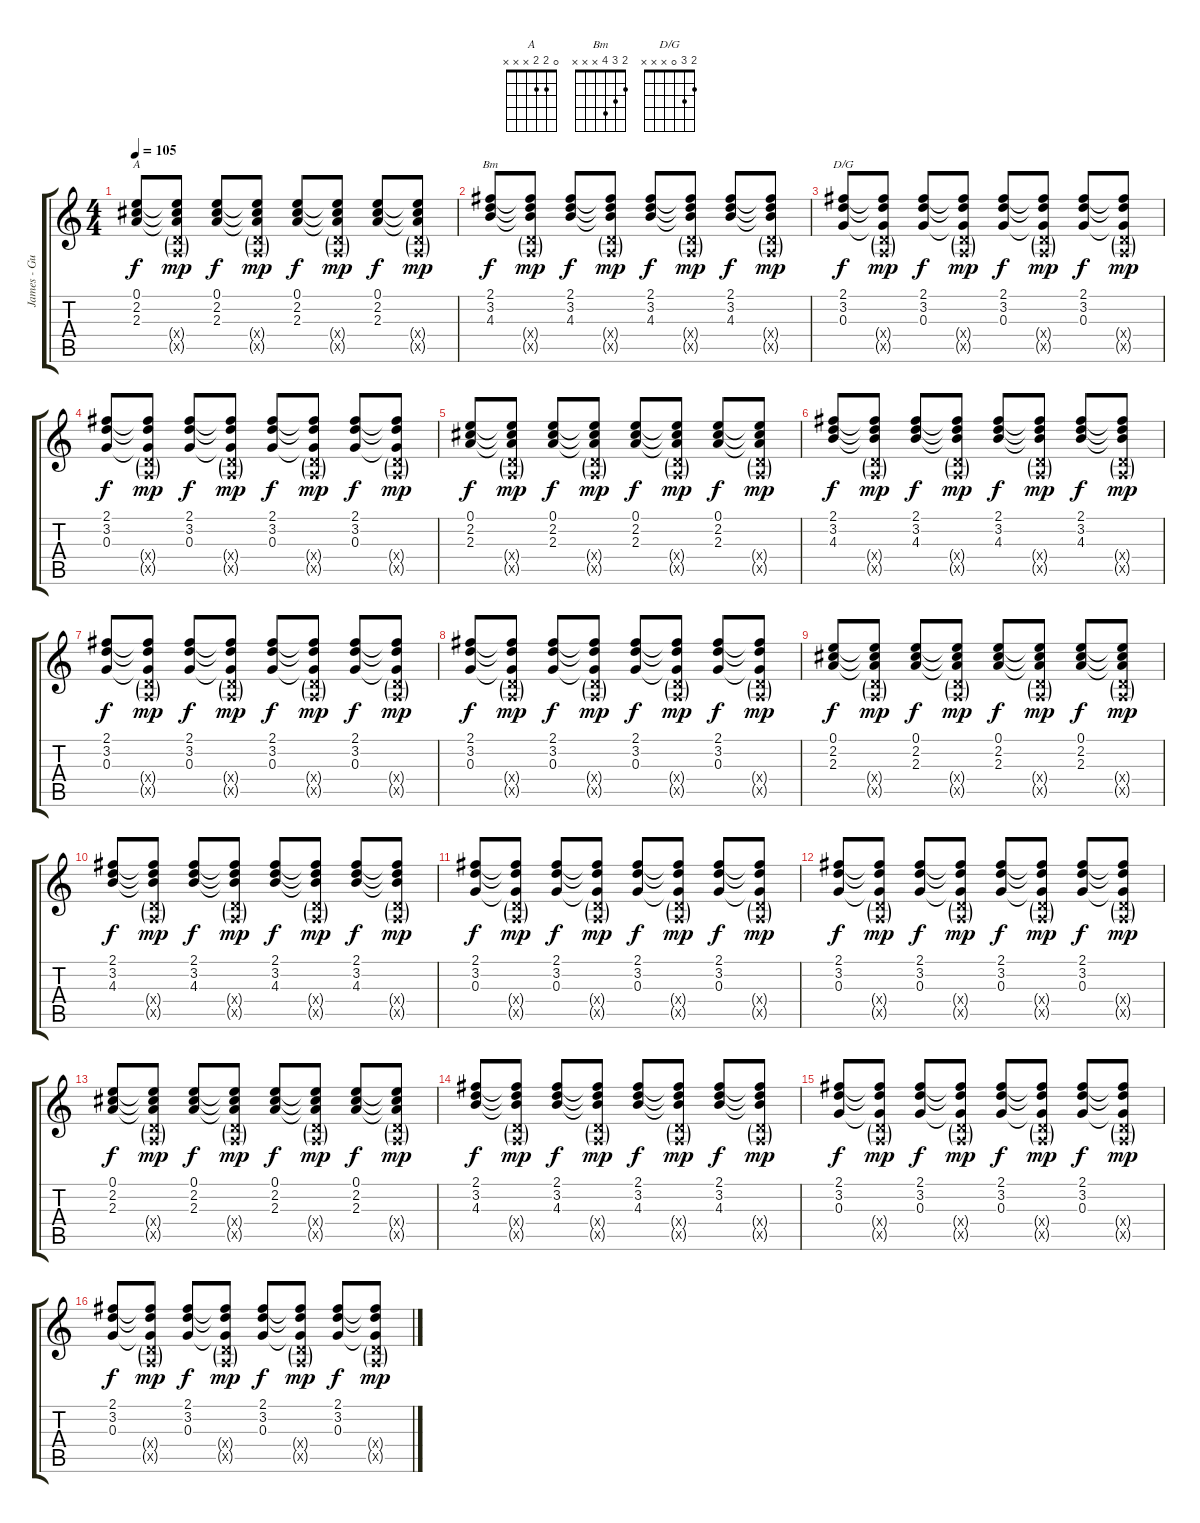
\track ("James - Guitar 1" "James - Gu") {instrument electricguitarjazz}
\staff {score tabs}
\tuning (E4 B3 G3 D3 A2 E2) {hide}
\chord ("A" 0 2 2 x x x)
\chord ("Bm" 2 3 4 x x x)
\chord ("D/G" 2 3 0 x x x)
\ts (4 4)
\tempo 105
\clef g2
\ks c
(0.1 2.2 2.3).8{ch "A" dy f} (0.1{t} 2.2{t} 2.3{t} 0.4{g x} 0.5{g x}).8{dy mp} (0.1 2.2 2.3).8{dy f} (0.1{t} 2.2{t} 2.3{t} 0.4{g x} 0.5{g x}).8{dy mp} (0.1 2.2 2.3).8{dy f} (0.1{t} 2.2{t} 2.3{t} 0.4{g x} 0.5{g x}).8{dy mp} (0.1 2.2 2.3).8{dy f} (0.1{t} 2.2{t} 2.3{t} 0.4{g x} 0.5{g x}).8{dy mp} |
(2.1 3.2 4.3).8{ch "Bm" dy f} (2.1{t} 3.2{t} 4.3{t} 0.4{g x} 0.5{g x}).8{dy mp} (2.1 3.2 4.3).8{dy f} (2.1{t} 3.2{t} 4.3{t} 0.4{g x} 0.5{g x}).8{dy mp} (2.1 3.2 4.3).8{dy f} (2.1{t} 3.2{t} 4.3{t} 0.4{g x} 0.5{g x}).8{dy mp} (2.1 3.2 4.3).8{dy f} (2.1{t} 3.2{t} 4.3{t} 0.4{g x} 0.5{g x}).8{dy mp} |
(2.1 3.2 0.3).8{ch "D/G" dy f} (2.1{t} 3.2{t} 0.3{t} 0.4{g x} 0.5{g x}).8{dy mp} (2.1 3.2 0.3).8{dy f} (2.1{t} 3.2{t} 0.3{t} 0.4{g x} 0.5{g x}).8{dy mp} (2.1 3.2 0.3).8{dy f} (2.1{t} 3.2{t} 0.3{t} 0.4{g x} 0.5{g x}).8{dy mp} (2.1 3.2 0.3).8{dy f} (2.1{t} 3.2{t} 0.3{t} 0.4{g x} 0.5{g x}).8{dy mp} |
(2.1 3.2 0.3).8{dy f} (2.1{t} 3.2{t} 0.3{t} 0.4{g x} 0.5{g x}).8{dy mp} (2.1 3.2 0.3).8{dy f} (2.1{t} 3.2{t} 0.3{t} 0.4{g x} 0.5{g x}).8{dy mp} (2.1 3.2 0.3).8{dy f} (2.1{t} 3.2{t} 0.3{t} 0.4{g x} 0.5{g x}).8{dy mp} (2.1 3.2 0.3).8{dy f} (2.1{t} 3.2{t} 0.3{t} 0.4{g x} 0.5{g x}).8{dy mp} |
(0.1 2.2 2.3).8{dy f} (0.1{t} 2.2{t} 2.3{t} 0.4{g x} 0.5{g x}).8{dy mp} (0.1 2.2 2.3).8{dy f} (0.1{t} 2.2{t} 2.3{t} 0.4{g x} 0.5{g x}).8{dy mp} (0.1 2.2 2.3).8{dy f} (0.1{t} 2.2{t} 2.3{t} 0.4{g x} 0.5{g x}).8{dy mp} (0.1 2.2 2.3).8{dy f} (0.1{t} 2.2{t} 2.3{t} 0.4{g x} 0.5{g x}).8{dy mp} |
(2.1 3.2 4.3).8{dy f} (2.1{t} 3.2{t} 4.3{t} 0.4{g x} 0.5{g x}).8{dy mp} (2.1 3.2 4.3).8{dy f} (2.1{t} 3.2{t} 4.3{t} 0.4{g x} 0.5{g x}).8{dy mp} (2.1 3.2 4.3).8{dy f} (2.1{t} 3.2{t} 4.3{t} 0.4{g x} 0.5{g x}).8{dy mp} (2.1 3.2 4.3).8{dy f} (2.1{t} 3.2{t} 4.3{t} 0.4{g x} 0.5{g x}).8{dy mp} |
(2.1 3.2 0.3).8{dy f} (2.1{t} 3.2{t} 0.3{t} 0.4{g x} 0.5{g x}).8{dy mp} (2.1 3.2 0.3).8{dy f} (2.1{t} 3.2{t} 0.3{t} 0.4{g x} 0.5{g x}).8{dy mp} (2.1 3.2 0.3).8{dy f} (2.1{t} 3.2{t} 0.3{t} 0.4{g x} 0.5{g x}).8{dy mp} (2.1 3.2 0.3).8{dy f} (2.1{t} 3.2{t} 0.3{t} 0.4{g x} 0.5{g x}).8{dy mp} |
(2.1 3.2 0.3).8{dy f} (2.1{t} 3.2{t} 0.3{t} 0.4{g x} 0.5{g x}).8{dy mp} (2.1 3.2 0.3).8{dy f} (2.1{t} 3.2{t} 0.3{t} 0.4{g x} 0.5{g x}).8{dy mp} (2.1 3.2 0.3).8{dy f} (2.1{t} 3.2{t} 0.3{t} 0.4{g x} 0.5{g x}).8{dy mp} (2.1 3.2 0.3).8{dy f} (2.1{t} 3.2{t} 0.3{t} 0.4{g x} 0.5{g x}).8{dy mp} |
(0.1 2.2 2.3).8{dy f} (0.1{t} 2.2{t} 2.3{t} 0.4{g x} 0.5{g x}).8{dy mp} (0.1 2.2 2.3).8{dy f} (0.1{t} 2.2{t} 2.3{t} 0.4{g x} 0.5{g x}).8{dy mp} (0.1 2.2 2.3).8{dy f} (0.1{t} 2.2{t} 2.3{t} 0.4{g x} 0.5{g x}).8{dy mp} (0.1 2.2 2.3).8{dy f} (0.1{t} 2.2{t} 2.3{t} 0.4{g x} 0.5{g x}).8{dy mp} |
(2.1 3.2 4.3).8{dy f} (2.1{t} 3.2{t} 4.3{t} 0.4{g x} 0.5{g x}).8{dy mp} (2.1 3.2 4.3).8{dy f} (2.1{t} 3.2{t} 4.3{t} 0.4{g x} 0.5{g x}).8{dy mp} (2.1 3.2 4.3).8{dy f} (2.1{t} 3.2{t} 4.3{t} 0.4{g x} 0.5{g x}).8{dy mp} (2.1 3.2 4.3).8{dy f} (2.1{t} 3.2{t} 4.3{t} 0.4{g x} 0.5{g x}).8{dy mp} |
(2.1 3.2 0.3).8{dy f} (2.1{t} 3.2{t} 0.3{t} 0.4{g x} 0.5{g x}).8{dy mp} (2.1 3.2 0.3).8{dy f} (2.1{t} 3.2{t} 0.3{t} 0.4{g x} 0.5{g x}).8{dy mp} (2.1 3.2 0.3).8{dy f} (2.1{t} 3.2{t} 0.3{t} 0.4{g x} 0.5{g x}).8{dy mp} (2.1 3.2 0.3).8{dy f} (2.1{t} 3.2{t} 0.3{t} 0.4{g x} 0.5{g x}).8{dy mp} |
(2.1 3.2 0.3).8{dy f} (2.1{t} 3.2{t} 0.3{t} 0.4{g x} 0.5{g x}).8{dy mp} (2.1 3.2 0.3).8{dy f} (2.1{t} 3.2{t} 0.3{t} 0.4{g x} 0.5{g x}).8{dy mp} (2.1 3.2 0.3).8{dy f} (2.1{t} 3.2{t} 0.3{t} 0.4{g x} 0.5{g x}).8{dy mp} (2.1 3.2 0.3).8{dy f} (2.1{t} 3.2{t} 0.3{t} 0.4{g x} 0.5{g x}).8{dy mp} |
(0.1 2.2 2.3).8{dy f} (0.1{t} 2.2{t} 2.3{t} 0.4{g x} 0.5{g x}).8{dy mp} (0.1 2.2 2.3).8{dy f} (0.1{t} 2.2{t} 2.3{t} 0.4{g x} 0.5{g x}).8{dy mp} (0.1 2.2 2.3).8{dy f} (0.1{t} 2.2{t} 2.3{t} 0.4{g x} 0.5{g x}).8{dy mp} (0.1 2.2 2.3).8{dy f} (0.1{t} 2.2{t} 2.3{t} 0.4{g x} 0.5{g x}).8{dy mp} |
(2.1 3.2 4.3).8{dy f} (2.1{t} 3.2{t} 4.3{t} 0.4{g x} 0.5{g x}).8{dy mp} (2.1 3.2 4.3).8{dy f} (2.1{t} 3.2{t} 4.3{t} 0.4{g x} 0.5{g x}).8{dy mp} (2.1 3.2 4.3).8{dy f} (2.1{t} 3.2{t} 4.3{t} 0.4{g x} 0.5{g x}).8{dy mp} (2.1 3.2 4.3).8{dy f} (2.1{t} 3.2{t} 4.3{t} 0.4{g x} 0.5{g x}).8{dy mp} |
(2.1 3.2 0.3).8{dy f} (2.1{t} 3.2{t} 0.3{t} 0.4{g x} 0.5{g x}).8{dy mp} (2.1 3.2 0.3).8{dy f} (2.1{t} 3.2{t} 0.3{t} 0.4{g x} 0.5{g x}).8{dy mp} (2.1 3.2 0.3).8{dy f} (2.1{t} 3.2{t} 0.3{t} 0.4{g x} 0.5{g x}).8{dy mp} (2.1 3.2 0.3).8{dy f} (2.1{t} 3.2{t} 0.3{t} 0.4{g x} 0.5{g x}).8{dy mp} |
(2.1 3.2 0.3).8{dy f} (2.1{t} 3.2{t} 0.3{t} 0.4{g x} 0.5{g x}).8{dy mp} (2.1 3.2 0.3).8{dy f} (2.1{t} 3.2{t} 0.3{t} 0.4{g x} 0.5{g x}).8{dy mp} (2.1 3.2 0.3).8{dy f} (2.1{t} 3.2{t} 0.3{t} 0.4{g x} 0.5{g x}).8{dy mp} (2.1 3.2 0.3).8{dy f} (2.1{t} 3.2{t} 0.3{t} 0.4{g x} 0.5{g x}).8{dy mp}
